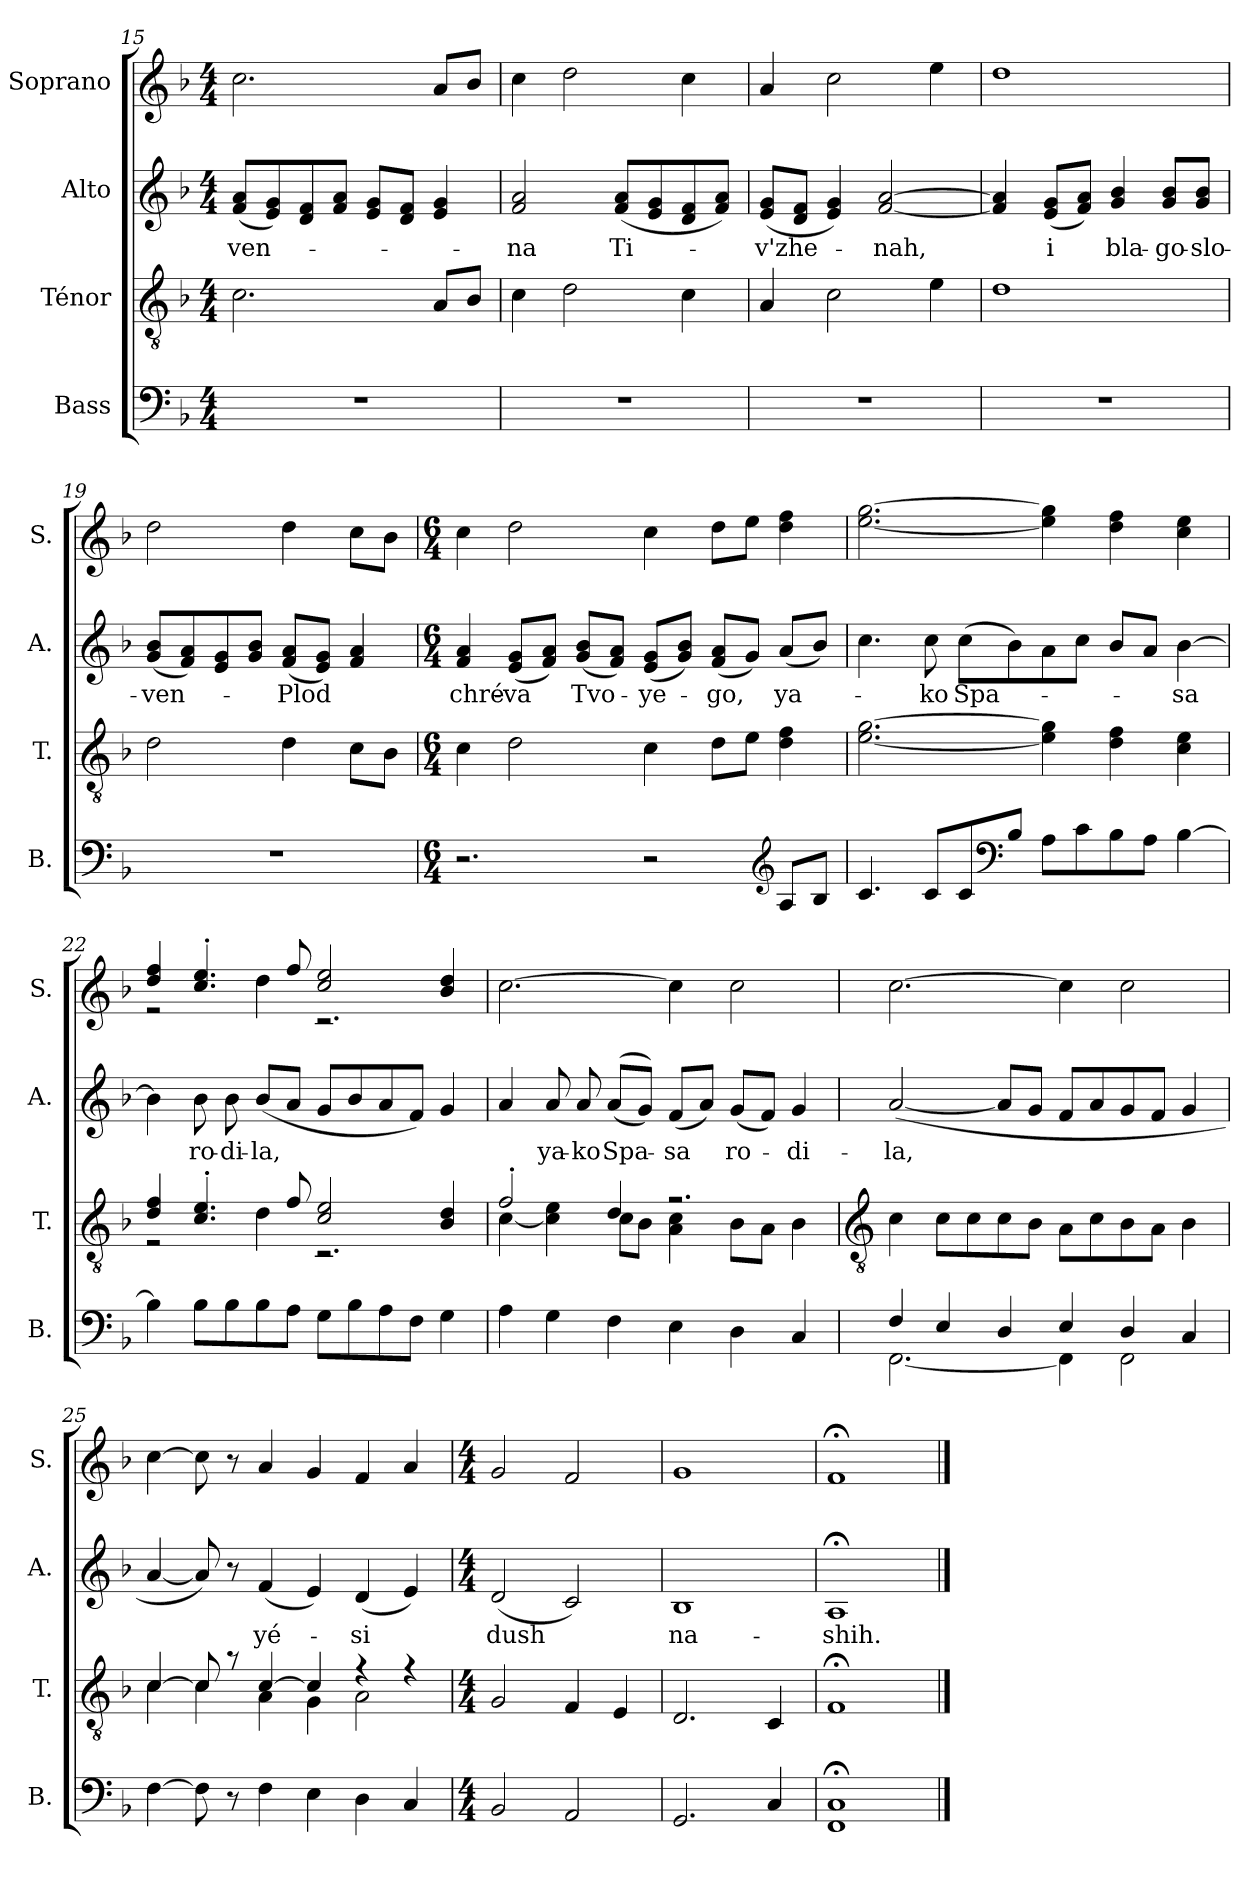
**kern	**kern	**kern	**text	**kern
*part4	*part3	*part2	*part2	*part1
*staff4	*staff3	*staff2	*staff2	*staff1
*I"Bass	*I"Ténor	*I"Alto	*	*I"Soprano
*I'B.	*I'T.	*I'A.	*	*I'S.
!!LO:LB:g=z
*clefF4	*clefGv2	*clefG2	*	*clefG2
*k[b-]	*k[b-]	*k[b-]	*	*k[b-]
*M4/4	*M4/4	*M4/4	*	*M4/4
=15	=15	=15	=15	=15
!	!	!	!LO:LY:b	!
1r	2.c\	(<8f/ 8a/L	-ven-	2.cc\
.	.	8e/ 8g/)	.	.
.	.	8d/ 8f/	.	.
.	.	8f/ 8a/J	.	.
.	.	8e/ 8g/L	.	.
.	.	8d/ 8f/J	.	.
.	8A/L	4e/ 4g/	.	8a/L
.	8B-/J	.	.	8b-/J
=16	=16	=16	=16	=16
!	!	!	!LO:LY:b	!
1r	4c\	2f/ 2a/	-na	4cc\
.	2d\	.	.	2dd\
!	!	!	!LO:LY:b	!
.	.	(<8f/ 8a/L	Ti-	.
.	.	8e/ 8g/	.	.
.	4c\	8d/ 8f/	.	4cc\
.	.	8f/ 8a/J)	.	.
=17	=17	=17	=17	=17
!	!	!	!LO:LY:b	!
1r	4A/	(<8e/ 8g/L	-v'zhe-	4a/
.	.	8d/ 8f/J	.	.
.	2c\	4e/ 4g/)	.	2cc\
!	!	!	!LO:LY:b	!
.	.	[2f/ [2a/	-nah,	.
.	4e\	.	.	4ee\
=18	=18	=18	=18	=18
1r	1d	4f/] 4a/]	.	1dd
!	!	!	!LO:LY:b	!
.	.	(<8e/ 8g/L	i	.
.	.	8f/ 8a/J)	.	.
!	!	!	!LO:LY:b	!
.	.	4g/ 4b-/	bla-	.
!	!	!	!LO:LY:b	!
.	.	8g/ 8b-/L	-go-	.
!	!	!	!LO:LY:b	!
.	.	8g/ 8b-/J	-slo-	.
=19	=19	=19	=19	=19
!	!	!	!LO:LY:b	!
1r	2d\	(<8g/ 8b-/L	-ven-	2dd\
.	.	8f/ 8a/)	.	.
.	.	8e/ 8g/	.	.
.	.	8g/ 8b-/J	.	.
!	!	!	!LO:LY:b	!
.	4d\	(<8f/ 8a/L	-Plod	4dd\
.	.	8e/ 8g/J)	.	.
.	8c\L	4f/ 4a/	.	8cc\L
.	8B-\J	.	.	8b-\J
=20	=20	=20	=20	=20
*M6/4	*M6/4	*M6/4	*	*M6/4
!	!	!	!LO:LY:b	!
2.r	4c\	4f/ 4a/	chré-	4cc\
!	!	!	!LO:LY:b	!
.	2d\	(<8e/ 8g/L	-va	2dd\
.	.	8f/ 8a/J)	.	.
!	!	!	!LO:LY:b	!
.	.	(<8g/ 8b-/L	Tvo-	.
.	.	8f/ 8a/J)	.	.
!	!	!	!LO:LY:b	!
2r	4c\	(<8e/ 8g/L	-ye-	4cc\
.	.	8g/ 8b-/J)	.	.
!	!	!	!LO:LY:b	!
.	8d\L	(<8f/ 8a/L	-go,	8dd\L
.	8e\J	8g/J)	.	8ee\J
*clefG2	*	*	*	*
!	!	!	!LO:LY:b	!
8A/L	4d\ 4f\	(<8a/L	ya-	4dd\ 4ff\
8B-/J	.	8b-/J)	.	.
!!LO:PB:g=z
=21	=21	=21	=21	=21
4.c/	[2.e\ [2.g\	4.cc\	.	[2.ee\ [2.gg\
!	!	!	!LO:LY:b	!
8c/L	.	8cc\	-ko	.
!	!	!	!LO:LY:b	!
8c/	.	(>8cc\L	Spa-	.
*clefF4	*	*	*	*
8B-/J	.	8b-\)	.	.
8A\L	4e\] 4g\]	8a\	.	4ee\] 4gg\]
8c\	.	8cc\J	.	.
8B-\	4d\ 4f\	8b-/L	.	4dd\ 4ff\
8A\J	.	8a/J	.	.
!	!	!	!LO:LY:b	!
[4B-\	4c\ 4e\	[4b-\	-sa	4cc\ 4ee\
=22	=22	=22	=22	=22
*	*^	*	*	*^
4B-\]	4d/ 4f/	2r	4b-\]	.	4dd/ 4ff/	2r
!	!	!	!	!LO:LY:b	!	!
8B-\L	4.c/' 4.e/'	.	8b-\	ro-	4.cc/' 4.ee/'	.
!	!	!	!	!LO:LY:b	!	!
8B-\	.	.	8b-\	-di-	.	.
!	!	!	!	!LO:LY:b	!	!
8B-\	.	4d\	(<8b-/L	-la,	.	4dd\
8A\J	8f/	.	8a/J	.	8ff/	.
8G\L	2c/ 2e/	2.r	8g/L	.	2cc/ 2ee/	2.r
8B-\	.	.	8b-/	.	.	.
8A\	.	.	8a/	.	.	.
8F\J	.	.	8f/J)	.	.	.
4G\	4B-/ 4d/	.	4g/	.	4b-/ 4dd/	.
*	*	*	*	*	*v	*v
=23	=23	=23	=23	=23	=23
4A\	2f'/	[4c\	4a/	.	[2.cc\
!	!	!	!	!LO:LY:b	!
4G\	.	4c\] 4e\	8a/	ya-	.
!	!	!	!	!LO:LY:b	!
.	.	.	8a/	-ko	.
!	!	!	!	!LO:LY:b	!
4F\	4d/	8c\L	(<(<8a/L	Spa-	.
.	.	8B-\J	8g/J))	.	.
!	!	!	!	!LO:LY:b	!
4E\	2.r	4A\ 4c\	(<8f/L	-sa	4cc\]
.	.	.	8a/J)	.	.
!	!	!	!	!LO:LY:b	!
4D\	.	8B-\L	(<8g/L	ro-	2cc\
.	.	8A\J	8f/J)	.	.
!	!	!	!	!LO:LY:b	!
4C/	.	4B-\	4g/	-di-	.
*	*v	*v	*	*	*
=24	=24	=24	=24	=24
*	*clefGv2	*	*	*
*^	*^	*	*	*
!	!	!	!	!	!LO:LY:b	!
*	*	*v	*v	*	*	*
4F/	[2.FF\	4c\	(>[2a/	-la,	[2.cc\
4E/	.	8c\L	.	.	.
.	.	8c\	.	.	.
4D/	.	8c\	8a/L]	.	.
.	.	8B-\J	8g/J	.	.
4E/	4FF\]	8A\L	8f/L	.	4cc\]
.	.	8c\	8a/	.	.
4D/	2FF\	8B-\	8g/	.	2cc\
.	.	8A\J	8f/J	.	.
4C/	.	4B-\	4g/	.	.
*v	*v	*	*	*	*
!!LO:LB:g=z
=25	=25	=25	=25	=25
*	*^	*	*	*
[4F\	[4c/	4c\	[4a/	.	[4cc\
8F\]	8c/]	4c\	8a/])	.	8cc\]
8r	8r	.	8r	.	8r
!	!	!	!	!LO:LY:b	!
4F\	[4c/	4A\	(<4f/	yé-	4a/
4E\	4c/]	4G\	4e/)	.	4g/
!	!	!	!	!LO:LY:b	!
4D\	4r	2A\	(<4d/	-si	4f/
4C/	4r	.	4e/)	.	4a/
*	*v	*v	*	*	*
=26	=26	=26	=26	=26
*M4/4	*M4/4	*M4/4	*	*M4/4
!	!	!	!LO:LY:b	!
2BB-/	2G/	(<2d/	dush	2g/
2AA/	4F/	2c/)	.	2f/
.	4E/	.	.	.
=27	=27	=27	=27	=27
!	!	!	!LO:LY:b	!
2.GG/	2.D/	1B-	na-	1g
4C/	4C/	.	.	.
=28	=28	=28	=28	=28
!	!	!	!LO:LY:b	!
1FF;< 1C;<	1F;<	1A;<	-shih.	1f;<
==	==	==	==	==
*-	*-	*-	*-	*-
